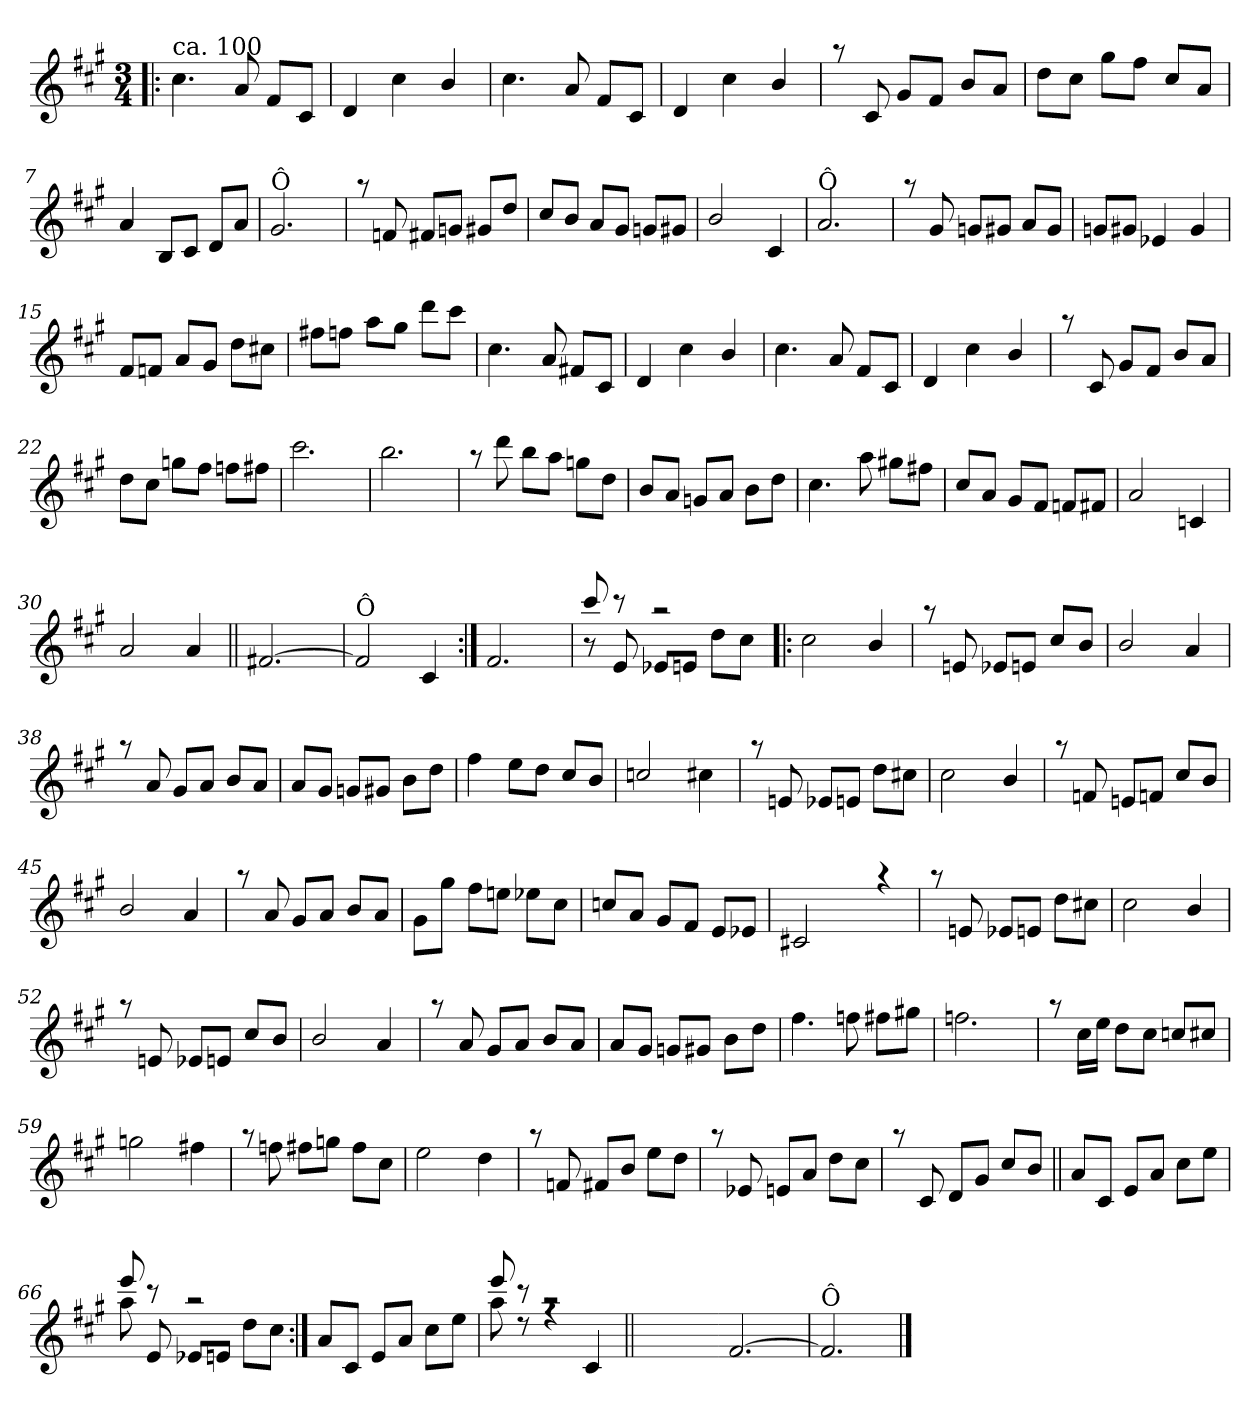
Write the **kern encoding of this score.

**kern
*part1
*staff1
*clefG2
*k[f#c#g#]
*A:
*M3/4
=1!|:
*^
!LO:TX:a:t=ca. 100	!
4.cc#\	2.ryy
8a/	.
8f#/L	.
8c#/J	.
=2	=2
4d/	2.ryy
4cc#\	.
4b/	.
=3	=3
4.cc#\	2.ryy
8a/	.
8f#/L	.
8c#/J	.
=4	=4
4d/	2.ryy
4cc#\	.
4b/	.
!!LO:LB:g=z	!!
=5	=5
8raa	2.ryy
8c#/	.
8g#/L	.
8f#/J	.
8b/L	.
8a/J	.
=6	=6
8dd\L	2.ryy
8cc#\J	.
8gg#\L	.
8ff#\J	.
8cc#/L	.
8a/J	.
=7	=7
4a/	2.ryy
8B/L	.
8c#/J	.
8d/L	.
8a/J	.
=8	=8
!LO:TX:a:t=Ô	!
2.g#/	2.ryy
=9	=9
8raa	2.ryy
8fn/	.
8f#X/L	.
8gn/J	.
8g#X/L	.
8dd/J	.
!!LO:LB:g=z	!!
=10	=10
8cc#/L	2.ryy
8b/J	.
8a/L	.
8g#/J	.
8gn/L	.
8g#X/J	.
=11	=11
2b/	2.ryy
4c#/	.
=12	=12
!LO:TX:a:t=Ô	!
2.a/	2.ryy
=13	=13
8raa	2.ryy
8g#/	.
8gn/L	.
8g#X/J	.
8a/L	.
8g#/J	.
=14	=14
8gn/L	2.ryy
8g#X/J	.
4e-X/	.
4g#/	.
!!LO:LB:g=z	!!
=15	=15
8f#/L	2.ryy
8fn/J	.
8a/L	.
8g#/J	.
8dd\L	.
8cc#X\J	.
=16	=16
8ff#X\L	2.ryy
8ffn\J	.
8aa\L	.
8gg#\J	.
8ddd\L	.
8ccc#\J	.
=17	=17
4.cc#\	2.ryy
8a/	.
8f#X/L	.
8c#/J	.
=18	=18
4d/	2.ryy
4cc#\	.
4b/	.
=19	=19
4.cc#\	2.ryy
8a/	.
8f#/L	.
8c#/J	.
!!LO:LB:g=z	!!
=20	=20
4d/	2.ryy
4cc#\	.
4b/	.
=21	=21
8raa	2.ryy
8c#/	.
8g#/L	.
8f#/J	.
8b/L	.
8a/J	.
=22	=22
8dd\L	2.ryy
8cc#\J	.
8ggn\L	.
8ff#\J	.
8ffn\L	.
8ff#X\J	.
=23	=23
2.ccc#\	2.ryy
=24	=24
2.bb\	2.ryy
!!LO:LB:g=z	!!
=25	=25
8raa	2.ryy
8ddd\	.
8bb\L	.
8aa\J	.
8ggn\L	.
8dd\J	.
=26	=26
8b/L	2.ryy
8a/J	.
8gn/L	.
8a/J	.
8b\L	.
8dd\J	.
=27	=27
4.cc#\	2.ryy
8aa\	.
8gg#X\L	.
8ff#X\J	.
=28	=28
8cc#/L	2.ryy
8a/J	.
8g#/L	.
8f#/J	.
8fn/L	.
8f#X/J	.
=29	=29
2a/	2.ryy
4cn/	.
!!LO:LB:g=z	!!
=30	=30
2a/	2.ryy
4a/	.
=31||	=31||
[>2.f#X/	2.ryy
=32	=32
!LO:TX:a:t=Ô	!
2f#/]	2.ryy
4c#/	.
=33:|!	=33:|!
2.f#/	2.ryy
=34	=34
*	*^
8r	2.ryy	8ccc#!/
8e/	.	8rccc
8e-X/L	.	2rbb
8en/J	.	.
8dd\L	.	.
8cc#\J	.	.
*	*v	*v
!!LO:LB:g=z
=35!|:	=35!|:
2cc#\	2.ryy
4b/	.
=36	=36
8raa	2.ryy
8en/	.
8e-X/L	.
8en/J	.
8cc#/L	.
8b/J	.
=37	=37
2b/	2.ryy
4a/	.
=38	=38
8raa	2.ryy
8a/	.
8g#/L	.
8a/J	.
8b/L	.
8a/J	.
=39	=39
8a/L	2.ryy
8g#/J	.
8gn/L	.
8g#X/J	.
8b\L	.
8dd\J	.
!!LO:PB:g=z	!!
=40	=40
4ff#\	2.ryy
8ee\L	.
8dd\J	.
8cc#/L	.
8b/J	.
=41	=41
2ccn/	2.ryy
4cc#X\	.
=42	=42
8raa	2.ryy
8en/	.
8e-X/L	.
8en/J	.
8dd\L	.
8cc#X\J	.
=43	=43
2cc#\	2.ryy
4b/	.
=44	=44
8raa	2.ryy
8fn/	.
8en/L	.
8fn/J	.
8cc#/L	.
8b/J	.
!!LO:LB:g=z	!!
=45	=45
2b/	2.ryy
4a/	.
=46	=46
8raa	2.ryy
8a/	.
8g#/L	.
8a/J	.
8b/L	.
8a/J	.
=47	=47
8g#\L	2.ryy
8gg#\J	.
8ff#\L	.
8een\J	.
8ee-X\L	.
8cc#\J	.
=48	=48
8ccn/L	2.ryy
8a/J	.
8g#/L	.
8f#/J	.
8e/L	.
8e-X/J	.
=49	=49
2c#X/	4ryy
.	4ryy
4raa	4ryy
!!LO:LB:g=z	!!
=50	=50
8raa	2.ryy
8en/	.
8e-X/L	.
8en/J	.
8dd\L	.
8cc#X\J	.
=51	=51
2cc#\	2.ryy
4b/	.
=52	=52
8raa	2.ryy
8en/	.
8e-X/L	.
8en/J	.
8cc#/L	.
8b/J	.
=53	=53
2b/	2.ryy
4a/	.
=54	=54
8raa	2.ryy
8a/	.
8g#/L	.
8a/J	.
8b/L	.
8a/J	.
!!LO:LB:g=z	!!
=55	=55
8a/L	2.ryy
8g#/J	.
8gn/L	.
8g#X/J	.
8b\L	.
8dd\J	.
=56	=56
4.ff#\	2.ryy
8ffn\	.
8ff#X\L	.
8gg#X\J	.
=57	=57
2.ffn\	2.ryy
=58	=58
8raa	2.ryy
16cc#\LL	.
16ee\JJ	.
8dd\L	.
8cc#\J	.
8ccn/L	.
8cc#X/J	.
=59	=59
2ggn\	2.ryy
4ff#X\	.
!!LO:LB:g=z	!!
=60	=60
8raa	2.ryy
8ffn\	.
8ff#X\L	.
8ggn\J	.
8ff#\L	.
8cc#\J	.
=61	=61
2ee\	2.ryy
4dd\	.
=62	=62
8raa	2.ryy
8fn/	.
8f#X/L	.
8b/J	.
8ee\L	.
8dd\J	.
=63	=63
8raa	2.ryy
8e-X/	.
8en/L	.
8a/J	.
8dd\L	.
8cc#\J	.
=64	=64
8raa	2.ryy
8c#/	.
8d/L	.
8g#/J	.
8cc#/L	.
8b/J	.
!!LO:LB:g=z	!!
=65||	=65||
8a/L	2.ryy
8c#/J	.
8e/L	.
8a/J	.
8cc#\L	.
8ee\J	.
=66	=66
*	*^
8aa\	8ryy	8eee!/
8e/	8ryy	8rccc
8e-X/L	2ryy	2rbb
8en/J	.	.
8dd\L	.	.
8cc#\J	.	.
*	*v	*v
=67:|!	=67:|!
8a/L	2.ryy
8c#/J	.
8e/L	.
8a/J	.
8cc#\L	.
8ee\J	.
=68	=68
*	*^
8aa\	8ryy	8eee!/
8r	8ryy	8rccc
4r	2ryy	2rbb
4c#/	.	.
*v	*v	*v
=68X681||
2.ryy
!!LO:LB:g=z
=69-
*^
[>2.f#/	2.ryy
=70	=70
!LO:TX:a:t=Ô	!
2.f#/]	2.ryy
*v	*v
==
*-
